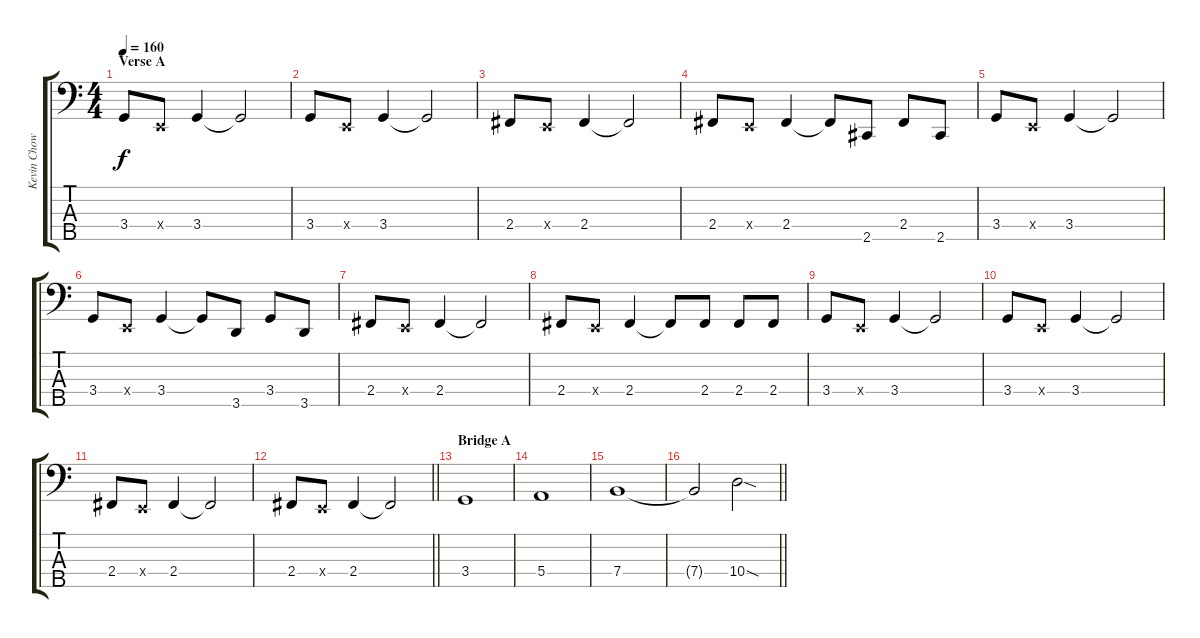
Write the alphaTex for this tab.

\track ("Kevin Chown" "Kevin Chow") {instrument electricbassfinger}
\staff {score tabs}
\tuning (G2 D2 A1 E1 B0) {hide}
\ts (4 4)
\section ("" "Verse A")
\tempo 160
\clef f4
\ks c
3.4.8{dy f} 0.4{x}.8 3.4.4 3.4{t}.2 |
3.4.8 0.4{x}.8 3.4.4 3.4{t}.2 |
2.4.8 0.4{x}.8 2.4.4 2.4{t}.2 |
2.4.8 0.4{x}.8 2.4.4 2.4{t}.8 2.5.8 2.4.8 2.5.8 |
3.4.8 0.4{x}.8 3.4.4 3.4{t}.2 |
3.4.8 0.4{x}.8 3.4.4 3.4{t}.8 3.5.8 3.4.8 3.5.8 |
2.4.8 0.4{x}.8 2.4.4 2.4{t}.2 |
2.4.8 0.4{x}.8 2.4.4 2.4{t}.8 2.4.8 2.4.8 2.4.8 |
3.4.8 0.4{x}.8 3.4.4 3.4{t}.2 |
3.4.8 0.4{x}.8 3.4.4 3.4{t}.2 |
2.4.8 0.4{x}.8 2.4.4 2.4{t}.2 |
\barLineRight lightlight
2.4.8 0.4{x}.8 2.4.4 2.4{t}.2 |
\section ("" "Bridge A")
3.4.1 |
5.4.1 |
7.4.1 |
\barLineRight lightlight
7.4{t}.2 10.4{sod}.2
